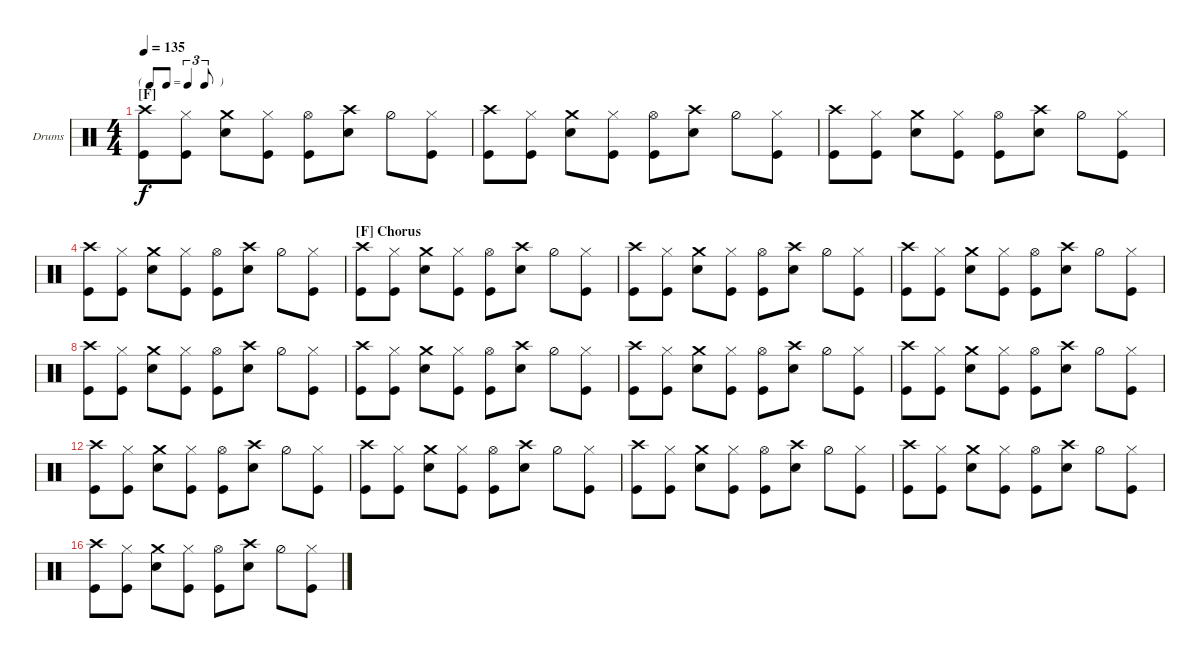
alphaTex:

\defaultSystemsLayout 4
\bracketExtendMode nobrackets
\firstSystemTrackNameOrientation horizontal
\otherSystemsTrackNameOrientation horizontal
\defaultBarNumberDisplay FirstOfSystem
\track ("Drum" "Drums") {instrument percussion}
\staff {score}
\articulation defaults
\ts (4 4)
\tf triplet8th
\section ("F" "")
\scale
0.25
\tempo 135
\accidentals auto
\clef neutral
\ottava regular
\simile none
\scale
0.25
\ks c
("Kick (hit)" "Crash high (hit)").8{dy f} ("Kick (hit)" "Hi-Hat (closed)").8 ("Snare (hit) 2" "Crash medium (hit)").8 ("Kick (hit)" "Hi-Hat (closed)").8 ("Kick (hit)" "Hi-Hat (open)").8 ("Snare (hit) 2" "Crash high (hit)").8 "Hi-Hat (half)".8 ("Kick (hit)" "Hi-Hat (closed)").8 |
\scale
0.25
\scale
0.25 ("Kick (hit)" "Crash high (hit)").8 ("Kick (hit)" "Hi-Hat (closed)").8 ("Snare (hit) 2" "Crash medium (hit)").8 ("Kick (hit)" "Hi-Hat (closed)").8 ("Kick (hit)" "Hi-Hat (open)").8 ("Snare (hit) 2" "Crash high (hit)").8 "Hi-Hat (half)".8 ("Kick (hit)" "Hi-Hat (closed)").8 |
\scale
0.25
\scale
0.25 ("Kick (hit)" "Crash high (hit)").8 ("Kick (hit)" "Hi-Hat (closed)").8 ("Snare (hit) 2" "Crash medium (hit)").8 ("Kick (hit)" "Hi-Hat (closed)").8 ("Kick (hit)" "Hi-Hat (open)").8 ("Snare (hit) 2" "Crash high (hit)").8 "Hi-Hat (half)".8 ("Kick (hit)" "Hi-Hat (closed)").8 |
\scale
0.25
\scale
0.25 ("Kick (hit)" "Crash high (hit)").8 ("Kick (hit)" "Hi-Hat (closed)").8 ("Snare (hit) 2" "Crash medium (hit)").8 ("Kick (hit)" "Hi-Hat (closed)").8 ("Kick (hit)" "Hi-Hat (open)").8 ("Snare (hit) 2" "Crash high (hit)").8 "Hi-Hat (half)".8 ("Kick (hit)" "Hi-Hat (closed)").8 |
\section ("F" "Chorus")
\scale
0.238636
\scale
0.25 ("Kick (hit)" "Crash high (hit)").8 ("Kick (hit)" "Hi-Hat (closed)").8 ("Snare (hit) 2" "Crash medium (hit)").8 ("Kick (hit)" "Hi-Hat (closed)").8 ("Kick (hit)" "Hi-Hat (open)").8 ("Snare (hit) 2" "Crash high (hit)").8 "Hi-Hat (half)".8 ("Kick (hit)" "Hi-Hat (closed)").8 |
\scale
0.284091
\scale
0.25 ("Kick (hit)" "Crash high (hit)").8 ("Kick (hit)" "Hi-Hat (closed)").8 ("Snare (hit) 2" "Crash medium (hit)").8 ("Kick (hit)" "Hi-Hat (closed)").8 ("Kick (hit)" "Hi-Hat (open)").8 ("Snare (hit) 2" "Crash high (hit)").8 "Hi-Hat (half)".8 ("Kick (hit)" "Hi-Hat (closed)").8 |
\scale
0.238636
\scale
0.25 ("Kick (hit)" "Crash high (hit)").8 ("Kick (hit)" "Hi-Hat (closed)").8 ("Snare (hit) 2" "Crash medium (hit)").8 ("Kick (hit)" "Hi-Hat (closed)").8 ("Kick (hit)" "Hi-Hat (open)").8 ("Snare (hit) 2" "Crash high (hit)").8 "Hi-Hat (half)".8 ("Kick (hit)" "Hi-Hat (closed)").8 |
\scale
0.238636
\scale
0.25 ("Kick (hit)" "Crash high (hit)").8 ("Kick (hit)" "Hi-Hat (closed)").8 ("Snare (hit) 2" "Crash medium (hit)").8 ("Kick (hit)" "Hi-Hat (closed)").8 ("Kick (hit)" "Hi-Hat (open)").8 ("Snare (hit) 2" "Crash high (hit)").8 "Hi-Hat (half)".8 ("Kick (hit)" "Hi-Hat (closed)").8 |
\scale
0.238636
\scale
0.25 ("Kick (hit)" "Crash high (hit)").8 ("Kick (hit)" "Hi-Hat (closed)").8 ("Snare (hit) 2" "Crash medium (hit)").8 ("Kick (hit)" "Hi-Hat (closed)").8 ("Kick (hit)" "Hi-Hat (open)").8 ("Snare (hit) 2" "Crash high (hit)").8 "Hi-Hat (half)".8 ("Kick (hit)" "Hi-Hat (closed)").8 |
\scale
0.284091
\scale
0.25 ("Kick (hit)" "Crash high (hit)").8 ("Kick (hit)" "Hi-Hat (closed)").8 ("Snare (hit) 2" "Crash medium (hit)").8 ("Kick (hit)" "Hi-Hat (closed)").8 ("Kick (hit)" "Hi-Hat (open)").8 ("Snare (hit) 2" "Crash high (hit)").8 "Hi-Hat (half)".8 ("Kick (hit)" "Hi-Hat (closed)").8 |
\scale
0.238636
\scale
0.25 ("Kick (hit)" "Crash high (hit)").8 ("Kick (hit)" "Hi-Hat (closed)").8 ("Snare (hit) 2" "Crash medium (hit)").8 ("Kick (hit)" "Hi-Hat (closed)").8 ("Kick (hit)" "Hi-Hat (open)").8 ("Snare (hit) 2" "Crash high (hit)").8 "Hi-Hat (half)".8 ("Kick (hit)" "Hi-Hat (closed)").8 |
\scale
0.238636
\scale
0.25 ("Kick (hit)" "Crash high (hit)").8 ("Kick (hit)" "Hi-Hat (closed)").8 ("Snare (hit) 2" "Crash medium (hit)").8 ("Kick (hit)" "Hi-Hat (closed)").8 ("Kick (hit)" "Hi-Hat (open)").8 ("Snare (hit) 2" "Crash high (hit)").8 "Hi-Hat (half)".8 ("Kick (hit)" "Hi-Hat (closed)").8 |
\scale
0.21875
\scale
0.25 ("Kick (hit)" "Crash high (hit)").8 ("Kick (hit)" "Hi-Hat (closed)").8 ("Snare (hit) 2" "Crash medium (hit)").8 ("Kick (hit)" "Hi-Hat (closed)").8 ("Kick (hit)" "Hi-Hat (open)").8 ("Snare (hit) 2" "Crash high (hit)").8 "Hi-Hat (half)".8 ("Kick (hit)" "Hi-Hat (closed)").8 |
\scale
0.34375
\scale
0.25 ("Kick (hit)" "Crash high (hit)").8 ("Kick (hit)" "Hi-Hat (closed)").8 ("Snare (hit) 2" "Crash medium (hit)").8 ("Kick (hit)" "Hi-Hat (closed)").8 ("Kick (hit)" "Hi-Hat (open)").8 ("Snare (hit) 2" "Crash high (hit)").8 "Hi-Hat (half)".8 ("Kick (hit)" "Hi-Hat (closed)").8 |
\scale
0.21875
\scale
0.25 ("Kick (hit)" "Crash high (hit)").8 ("Kick (hit)" "Hi-Hat (closed)").8 ("Snare (hit) 2" "Crash medium (hit)").8 ("Kick (hit)" "Hi-Hat (closed)").8 ("Kick (hit)" "Hi-Hat (open)").8 ("Snare (hit) 2" "Crash high (hit)").8 "Hi-Hat (half)".8 ("Kick (hit)" "Hi-Hat (closed)").8 |
\scale
0.21875
\scale
0.25 ("Kick (hit)" "Crash high (hit)").8 ("Kick (hit)" "Hi-Hat (closed)").8 ("Snare (hit) 2" "Crash medium (hit)").8 ("Kick (hit)" "Hi-Hat (closed)").8 ("Kick (hit)" "Hi-Hat (open)").8 ("Snare (hit) 2" "Crash high (hit)").8 "Hi-Hat (half)".8 ("Kick (hit)" "Hi-Hat (closed)").8
